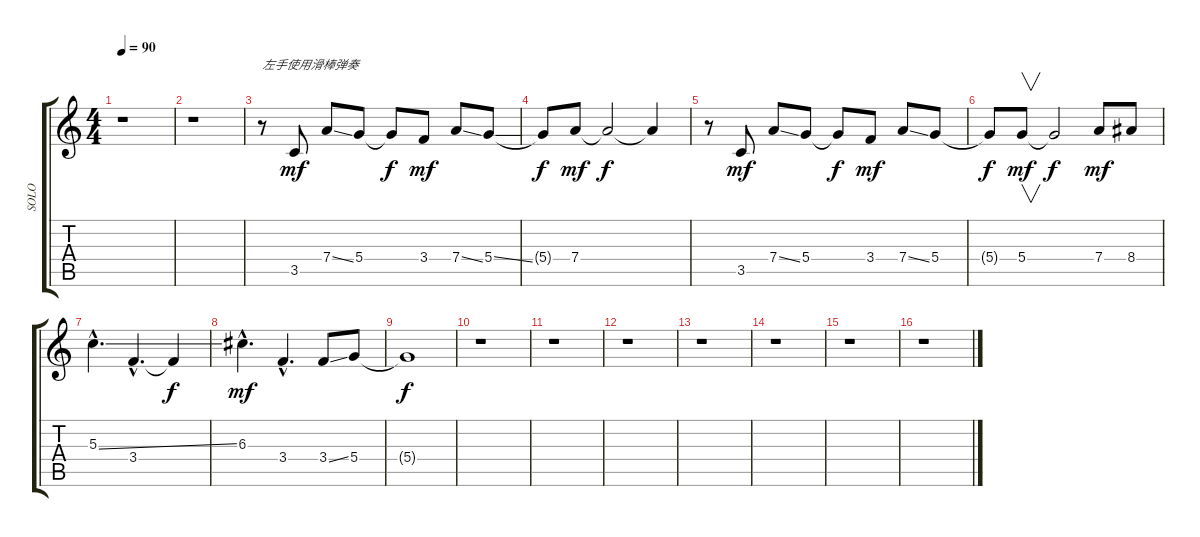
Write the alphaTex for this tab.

\track ("SOLO" "SOLO") {instrument acousticguitarsteel}
\staff {score tabs}
\tuning (E4 B3 G3 D3 A2 E2) {hide}
\ts (4 4)
\tempo 90
\clef g2
\ks c
r.1{dy f} |
r.1 |
r.8{txt "左手使用滑棒弹奏"} 3.5.8{dy mf} 7.4{ss}.8 5.4.8 5.4{t}.8{dy f} 3.4.8{dy mf} 7.4{ss}.8 5.4{ss}.8 |
5.4{t}.8{dy f} 7.4.8{dy mf} 7.4{t}.2{dy f} 7.4{t}.4 |
r.8 3.5.8{dy mf} 7.4{ss}.8 5.4.8 5.4{t}.8{dy f} 3.4.8{dy mf} 7.4{ss}.8 5.4.8 |
5.4{t}.8{dy f} 5.4.8{v dy mf} 5.4{t}.2{dy f} 7.4.8{dy mf} 8.4.8 |
5.3{ss hac}.4{d} 3.4{hac}.4{d} 3.4{t}.4{dy f} |
6.3{hac}.4{d dy mf} 3.4{hac}.4{d} 3.4{ss}.8 5.4.8 |
5.4{t}.1{dy f} |
r.1 |
r.1 |
r.1 |
r.1 |
r.1 |
r.1 |
r.1
